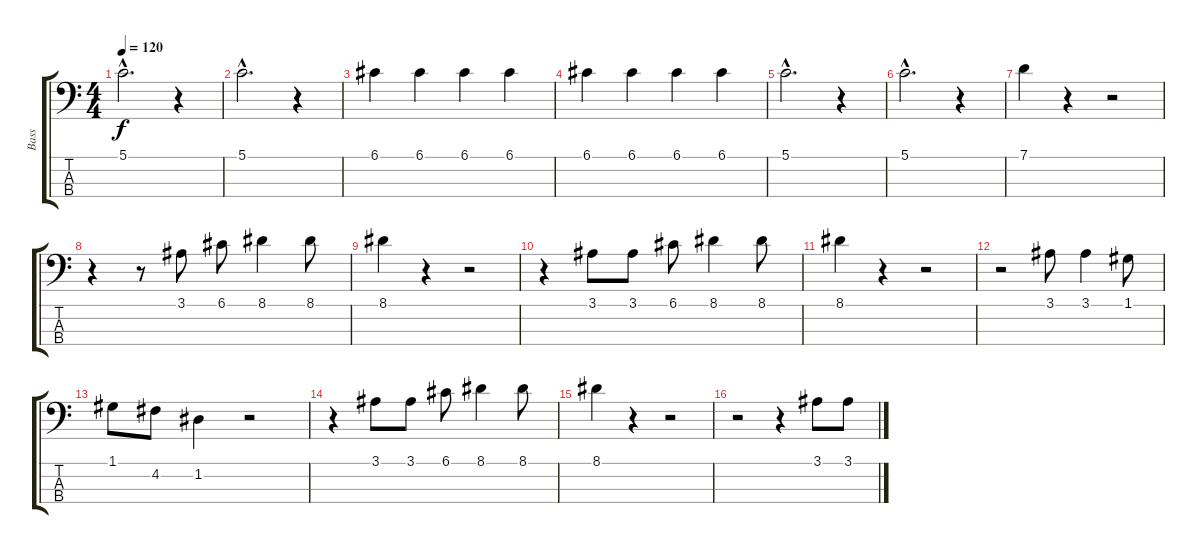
\track ("Bass" "Bass") {instrument electricbasspick}
\staff {score tabs}
\tuning (G2 D2 A1 E1) {hide}
\ts (4 4)
\tempo 120
\clef f4
\ks c
5.1{hac}.2{d dy f} r.4 |
5.1{hac}.2{d} r.4 |
6.1.4 6.1.4 6.1.4 6.1.4 |
6.1.4 6.1.4 6.1.4 6.1.4 |
5.1{hac}.2{d} r.4 |
5.1{hac}.2{d} r.4 |
7.1.4 r.4 r.2 |
r.4 r.8 3.1.8 6.1.8 8.1.4 8.1.8 |
8.1.4 r.4 r.2 |
r.4 3.1.8 3.1.8 6.1.8 8.1.4 8.1.8 |
8.1.4 r.4 r.2 |
r.2 3.1.8 3.1.4 1.1.8 |
1.1.8 4.2.8 1.2.4 r.2 |
r.4 3.1.8 3.1.8 6.1.8 8.1.4 8.1.8 |
8.1.4 r.4 r.2 |
r.2 r.4 3.1.8 3.1.8
